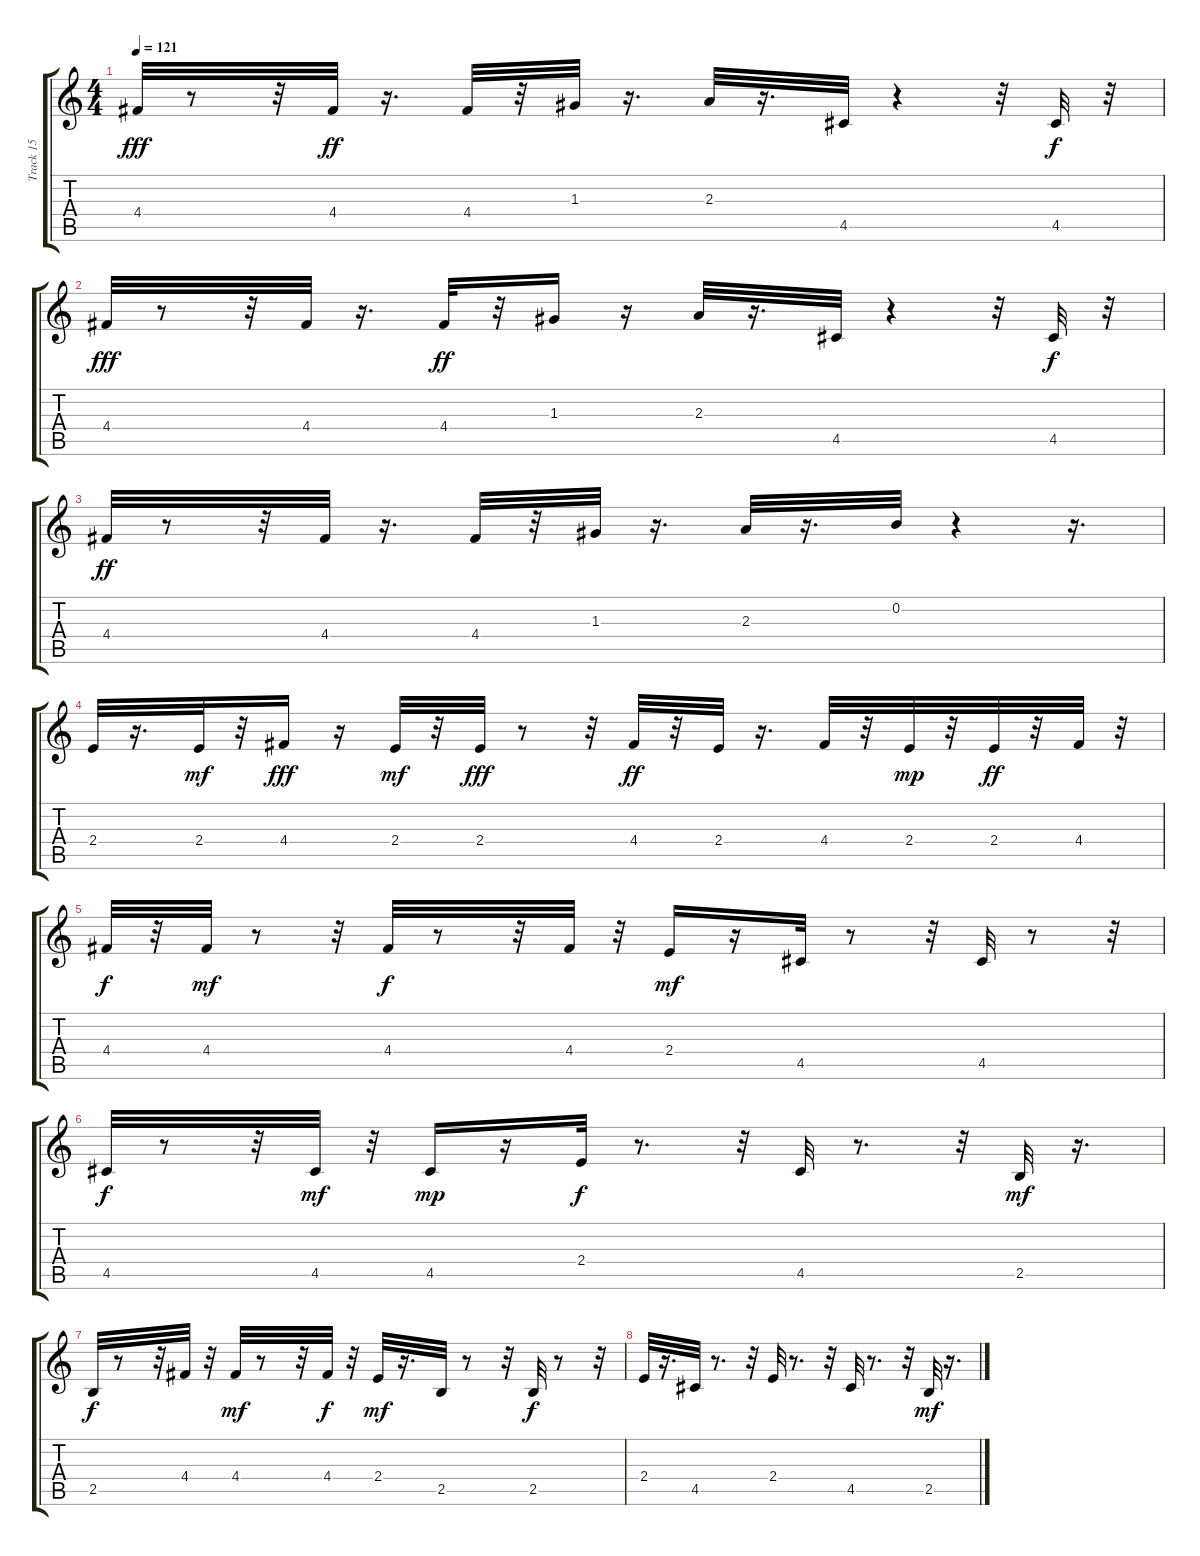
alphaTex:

\track ("Track 15" "Track 15") {instrument electricguitarmuted}
\staff {score tabs}
\tuning (E4 B3 G3 D3 A2 E2) {hide}
\ts (4 4)
\tempo 121
\clef g2
\ks c
4.4.32{dy fff} r.8 r.32 4.4.32{dy ff} r.16{d} 4.4.32 r.32 1.3.32 r.16{d} 2.3.32 r.16{d} 4.5.32 r.4 r.32 4.5.32{dy f} r.32 |
4.4.32{dy fff} r.8 r.32 4.4.32 r.16{d} 4.4.32{dy ff} r.32 1.3.16 r.16 2.3.32 r.16{d} 4.5.32 r.4 r.32 4.5.32{dy f} r.32 |
4.4.32{dy ff} r.8 r.32 4.4.32 r.16{d} 4.4.32 r.32 1.3.32 r.16{d} 2.3.32 r.16{d} 0.2.32 r.4 r.16{d} |
2.4.32 r.16{d} 2.4.32{dy mf} r.32 4.4.16{dy fff} r.16 2.4.32{dy mf} r.32 2.4.32{dy fff} r.8 r.32 4.4.32{dy ff} r.32 2.4.32 r.16{d} 4.4.32 r.32 2.4.32{dy mp} r.32 2.4.32{dy ff} r.32 4.4.32 r.32 |
4.4.32{dy f} r.32 4.4.32{dy mf} r.8 r.32 4.4.32{dy f} r.8 r.32 4.4.32 r.32 2.4.16{dy mf} r.16 4.5.32 r.8 r.32 4.5.32 r.8 r.32 |
4.5.32{dy f} r.8 r.32 4.5.32{dy mf} r.32 4.5.16{dy mp} r.16 2.4.32{dy f} r.8{d} r.32 4.5.32 r.8{d} r.32 2.5.32{dy mf} r.16{d} |
2.5.32{dy f} r.8 r.32 4.4.32 r.32 4.4.32{dy mf} r.8 r.32 4.4.32{dy f} r.32 2.4.32{dy mf} r.16{d} 2.5.32 r.8 r.32 2.5.32{dy f} r.8 r.32 |
2.4.32 r.16{d} 4.5.32 r.8{d} r.32 2.4.32 r.8{d} r.32 4.5.32 r.8{d} r.32 2.5.32{dy mf} r.16{d}
